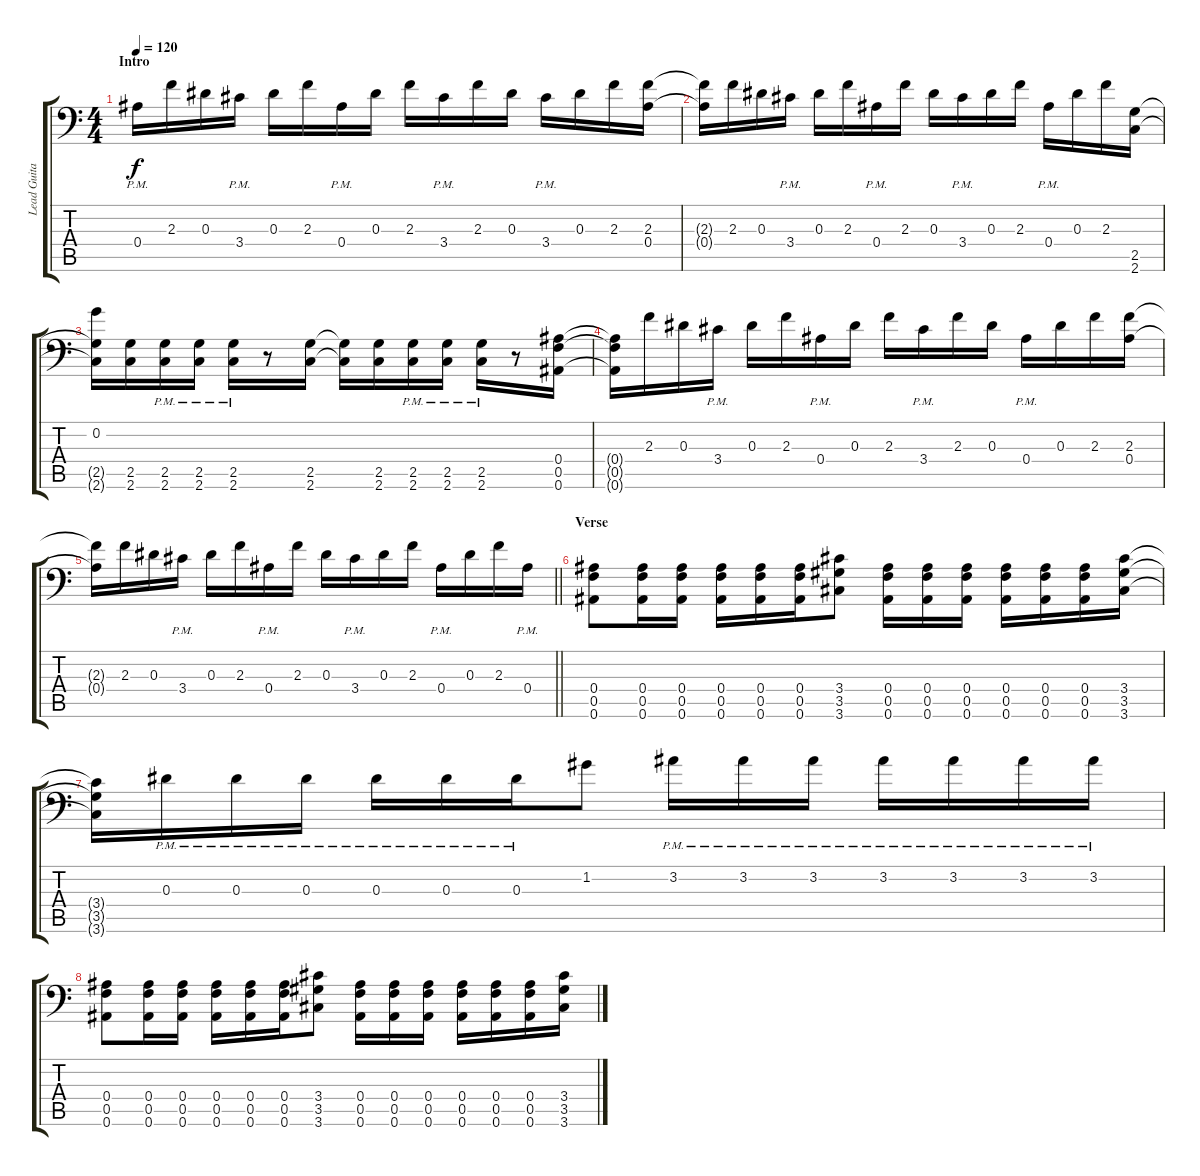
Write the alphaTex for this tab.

\track ("Lead Guitar" "Lead Guita") {instrument distortionguitar}
\staff {score tabs}
\tuning (C4 G3 Eb3 Bb2 F2 Bb1) {hide}
\ts (4 4)
\section ("" "Intro")
\tempo 120
\clef f4
\ks c
0.4{pm}.16{dy f instrument distortionguitar} 2.3.16 0.3.16 3.4{pm}.16 0.3.16 2.3.16 0.4{pm}.16 0.3.16 2.3.16 3.4{pm}.16 2.3.16 0.3.16 3.4{pm}.16 0.3.16 2.3.16 (2.3 0.4).16 |
(2.3{t} 0.4{t}).16 2.3.16 0.3.16 3.4{pm}.16 0.3.16 2.3.16 0.4{pm}.16 2.3.16 0.3.16 3.4{pm}.16 0.3.16 2.3.16 0.4{pm}.16 0.3.16 2.3.16 (2.5 2.6).16 |
(0.2 2.5{t} 2.6{t}).16 (2.5 2.6).16 (2.5{pm} 2.6{pm}).16 (2.5{pm} 2.6{pm}).16 (2.5{pm} 2.6{pm}).16 r.8 (2.5 2.6).16 (2.5{t} 2.6{t}).16 (2.5 2.6).16 (2.5{pm} 2.6{pm}).16 (2.5{pm} 2.6{pm}).16 (2.5{pm} 2.6{pm}).16 r.8 (0.4 0.5 0.6).16 |
(0.4{t} 0.5{t} 0.6{t}).16 2.3.16 0.3.16 3.4{pm}.16 0.3.16 2.3.16 0.4{pm}.16 0.3.16 2.3.16 3.4{pm}.16 2.3.16 0.3.16 0.4{pm}.16 0.3.16 2.3.16 (2.3 0.4).16 |
\barLineRight lightlight
(2.3{t} 0.4{t}).16 2.3.16 0.3.16 3.4{pm}.16 0.3.16 2.3.16 0.4{pm}.16 2.3.16 0.3.16 3.4{pm}.16 0.3.16 2.3.16 0.4{pm}.16 0.3.16 2.3.16 0.4{pm}.16 |
\section ("" "Verse")
(0.4 0.5 0.6).8 (0.4 0.5 0.6).16 (0.4 0.5 0.6).16 (0.4 0.5 0.6).16 (0.4 0.5 0.6).16 (0.4 0.5 0.6).16 (3.4 3.5 3.6).8 (0.4 0.5 0.6).16 (0.4 0.5 0.6).16 (0.4 0.5 0.6).16 (0.4 0.5 0.6).16 (0.4 0.5 0.6).16 (0.4 0.5 0.6).16 (3.4 3.5 3.6).16 |
(3.4{t} 3.5{t} 3.6{t}).16 0.3{pm}.16 0.3{pm}.16 0.3{pm}.16 0.3{pm}.16 0.3{pm}.16 0.3{pm}.16 1.2.8 3.2{pm}.16 3.2{pm}.16 3.2{pm}.16 3.2{pm}.16 3.2{pm}.16 3.2{pm}.16 3.2{pm}.16 |
(0.4 0.5 0.6).8 (0.4 0.5 0.6).16 (0.4 0.5 0.6).16 (0.4 0.5 0.6).16 (0.4 0.5 0.6).16 (0.4 0.5 0.6).16 (3.4 3.5 3.6).8 (0.4 0.5 0.6).16 (0.4 0.5 0.6).16 (0.4 0.5 0.6).16 (0.4 0.5 0.6).16 (0.4 0.5 0.6).16 (0.4 0.5 0.6).16 (3.4 3.5 3.6).16
